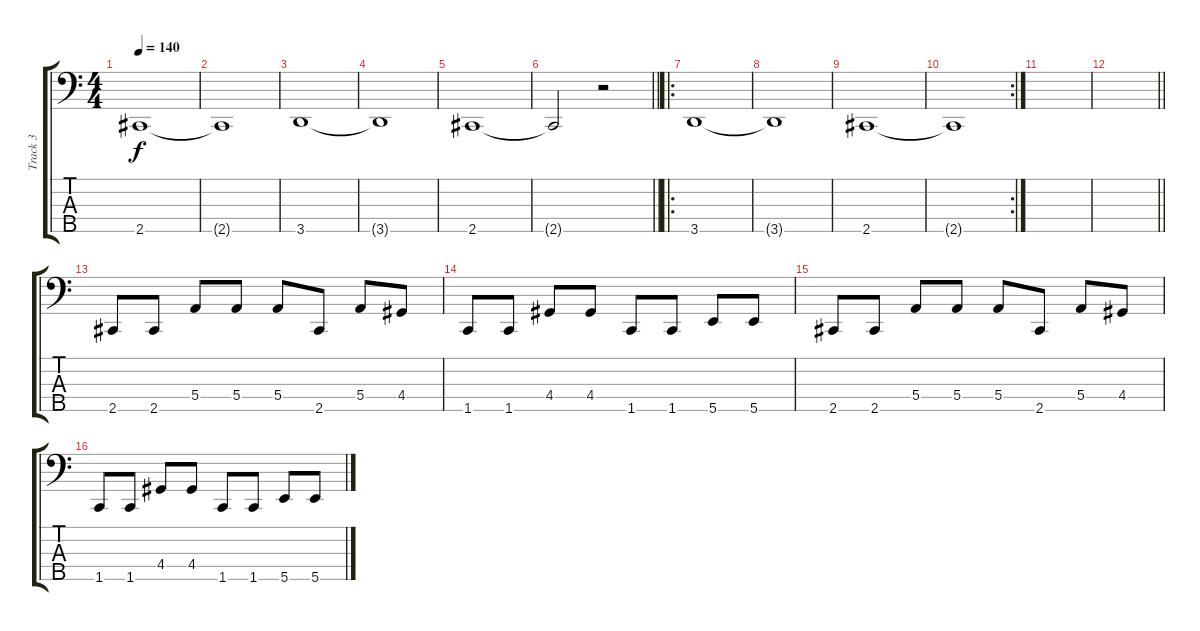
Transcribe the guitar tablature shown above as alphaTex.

\track ("Track 3" "Track 3") {instrument electricbassfinger}
\staff {score tabs}
\tuning (G2 D2 A1 E1 B0) {hide}
\ts (4 4)
\tempo 140
\clef f4
\ks c
2.5.1{dy f} |
2.5{t}.1 |
3.5.1 |
3.5{t}.1 |
2.5.1 |
\barLineRight lightlight
2.5{t}.2 r.2 |
\ro
\section ("" "")
3.5.1 |
3.5{t}.1 |
2.5.1 |
\rc 2
2.5{t}.1 |
|
\barLineRight lightlight
|
\section ("" "")
2.5.8 2.5.8 5.4.8 5.4.8 5.4.8 2.5.8 5.4.8 4.4.8 |
1.5.8 1.5.8 4.4.8 4.4.8 1.5.8 1.5.8 5.5.8 5.5.8 |
2.5.8 2.5.8 5.4.8 5.4.8 5.4.8 2.5.8 5.4.8 4.4.8 |
1.5.8 1.5.8 4.4.8 4.4.8 1.5.8 1.5.8 5.5.8 5.5.8
